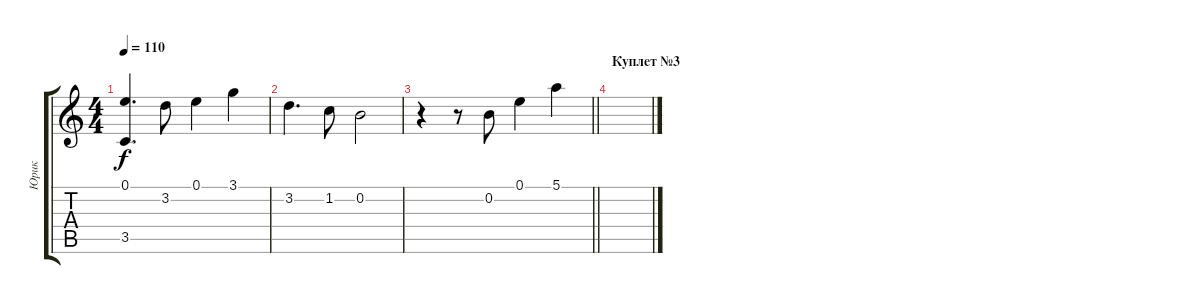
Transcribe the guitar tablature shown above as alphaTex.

\track ("Юрик" "Юрик") {instrument acousticguitarnylon}
\staff {score tabs}
\tuning (E4 B3 G3 D3 A2 E2) {hide}
\ts (4 4)
\tempo 110
\clef g2
\ks c
(0.1 3.5).4{d dy f} 3.2.8 0.1.4 3.1.4 |
3.2.4{d} 1.2.8 0.2.2 |
\barLineRight lightlight
r.4 r.8 0.2.8 0.1.4 5.1.4 |
\section ("" "Куплет №3")
